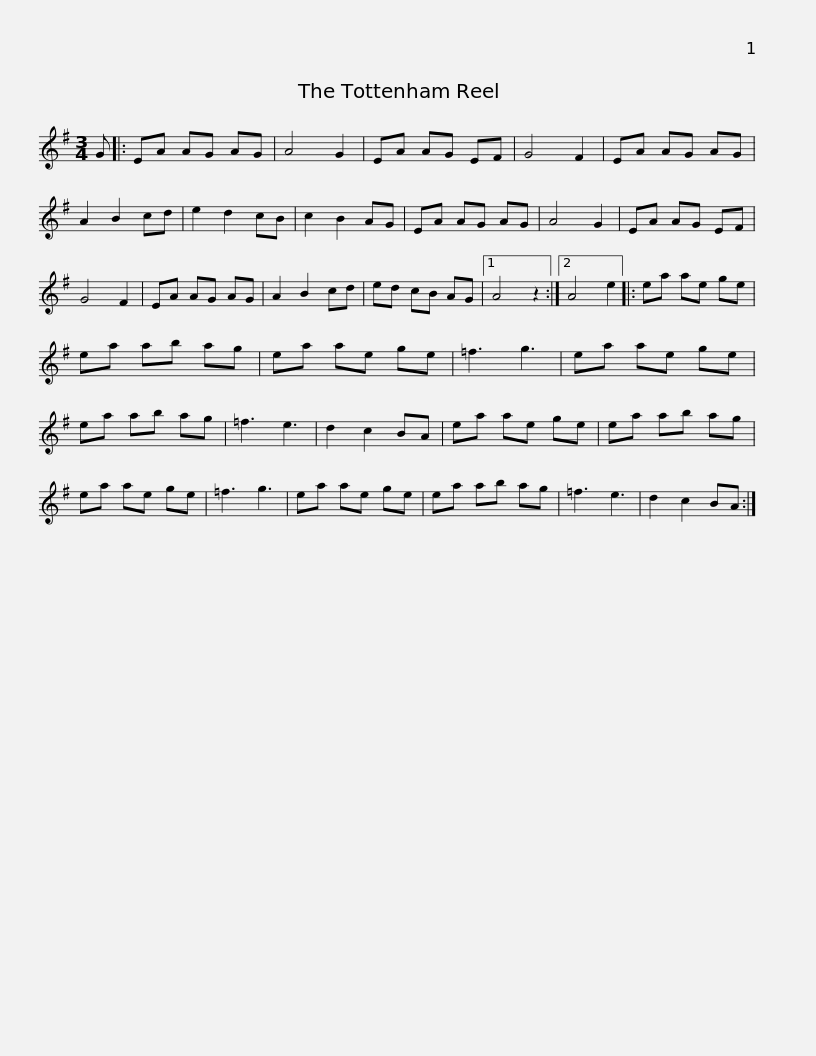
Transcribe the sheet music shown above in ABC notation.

X:1
L:1/8
M:3/4
I:linebreak $
K:G
V:1 treble
V:1
 G |: EA AG AG | A4 G2 | EA AG EF | G4 F2 | %5
 EA AG AG | A2 B2 cd | e2 d2 cB | c2 B2 AG | EA AG AG |$ %10
 A4 G2 | EA AG EF | G4 F2 | EA AG AG | A2 B2 cd | %15
 ed cB AG |1 A4 z2 :|2 A4 e2 |: ea ae ge |$ ea ab ag | %20
 ea ae ge | =f3 g3 | ea ae ge | ea ab ag | =f3 e3 | %25
 d2 c2 BA | ea ae ge |$ ea ab ag | ea ae ge | =f3 g3 | %30
 ea ae ge | ea ab ag | =f3 e3 | d2 c2 BA :| %34
